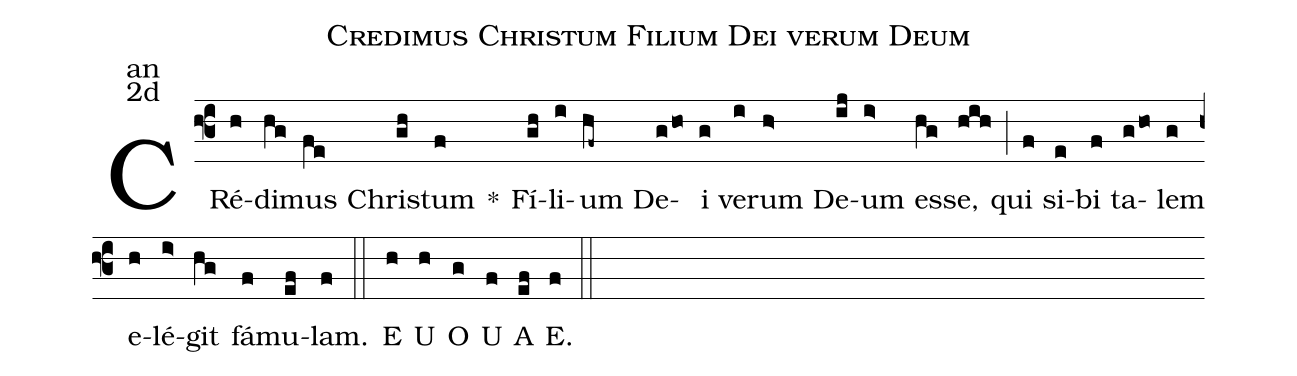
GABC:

name:Credimus Christum Filium Dei verum Deum;
office-part:an;
mode:2d;
%%
(f3) CRé(h)di(hg)mus(fe) Chris(gh)tum(f) *() Fí(gh)li(i)um(hf~) De(gho)i(g) ve(i)rum(h>) De(ij)um(i>) es(hg)se,(hih) (;) qui(f) si(e)bi(f) ta(gho)lem(g) e(h)lé(i>)git(hg) fá(f)mu(ef)lam.(f) (::) E(h) U(h) O(g) U(f) A(ef) E.(f) (::)
